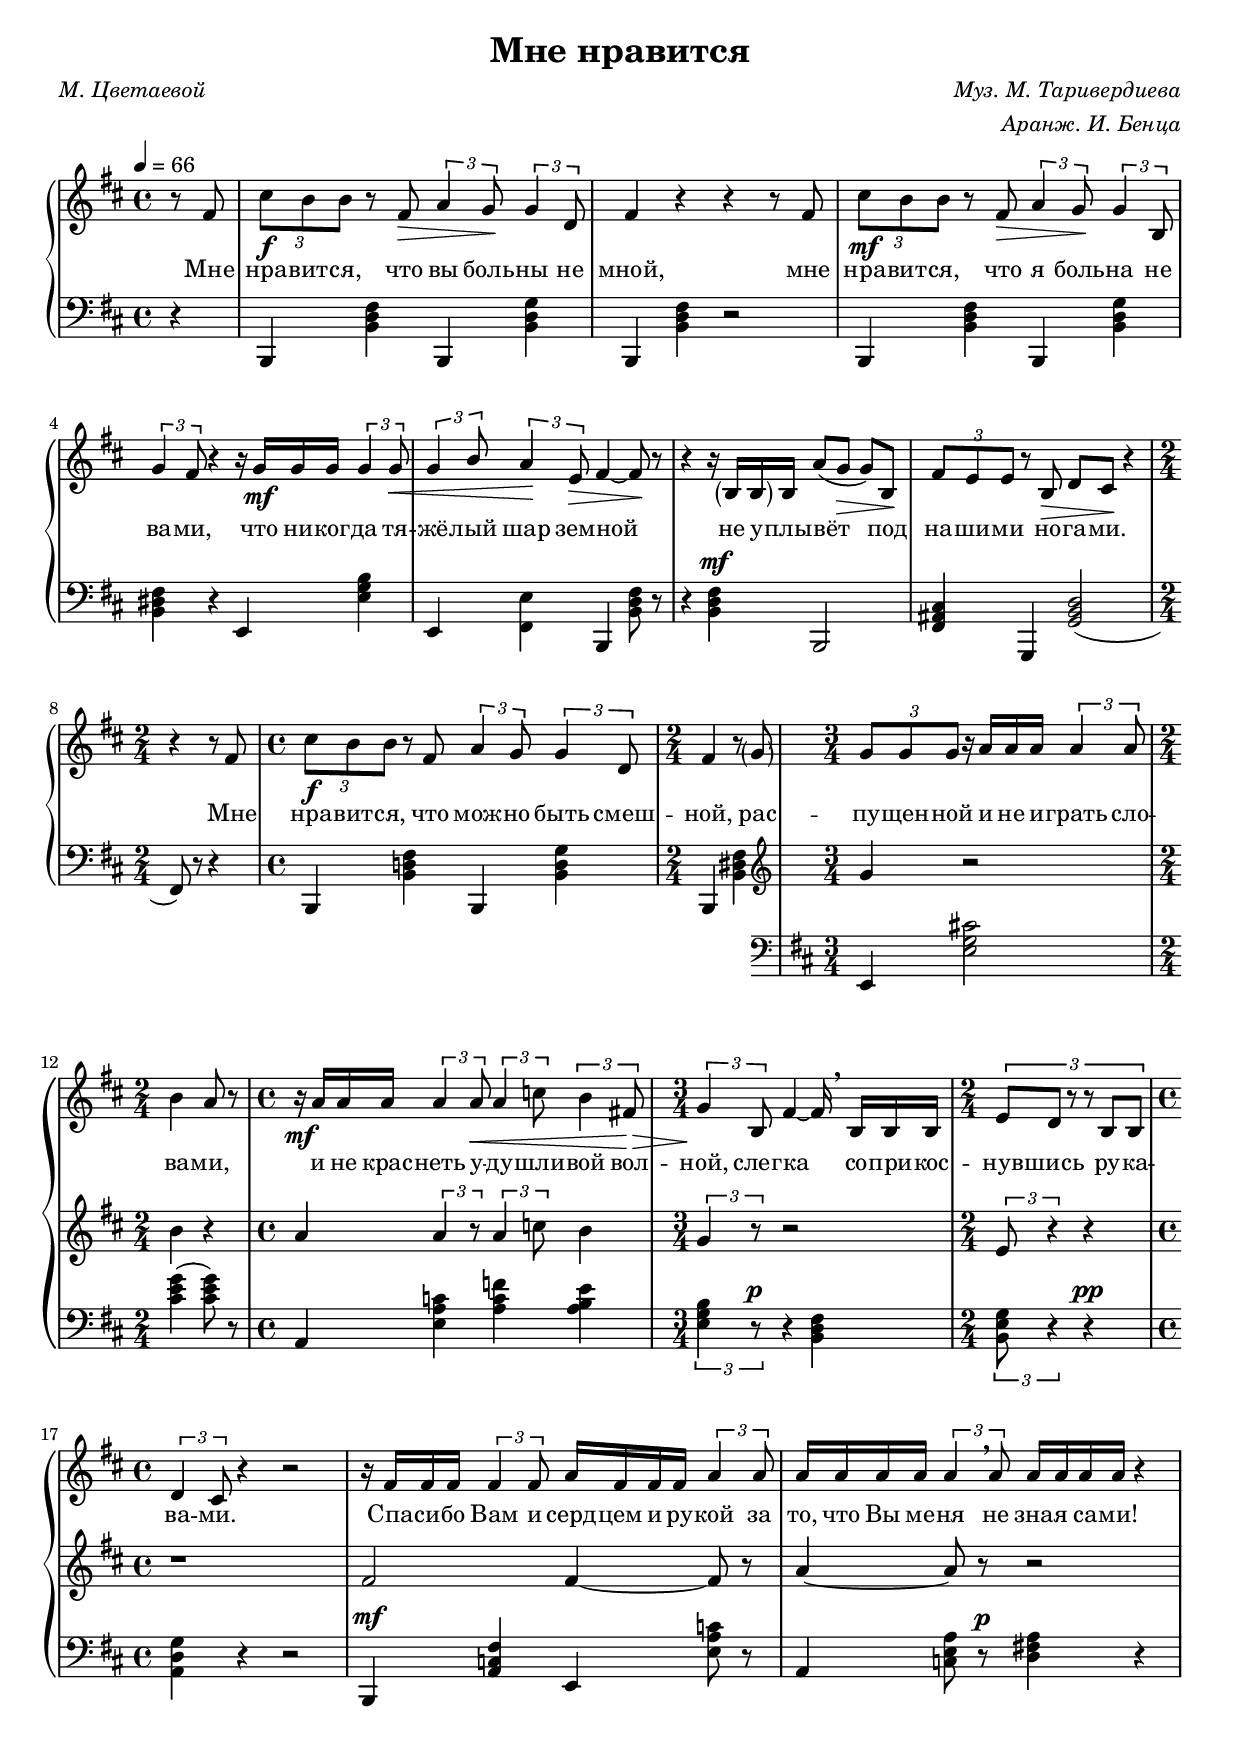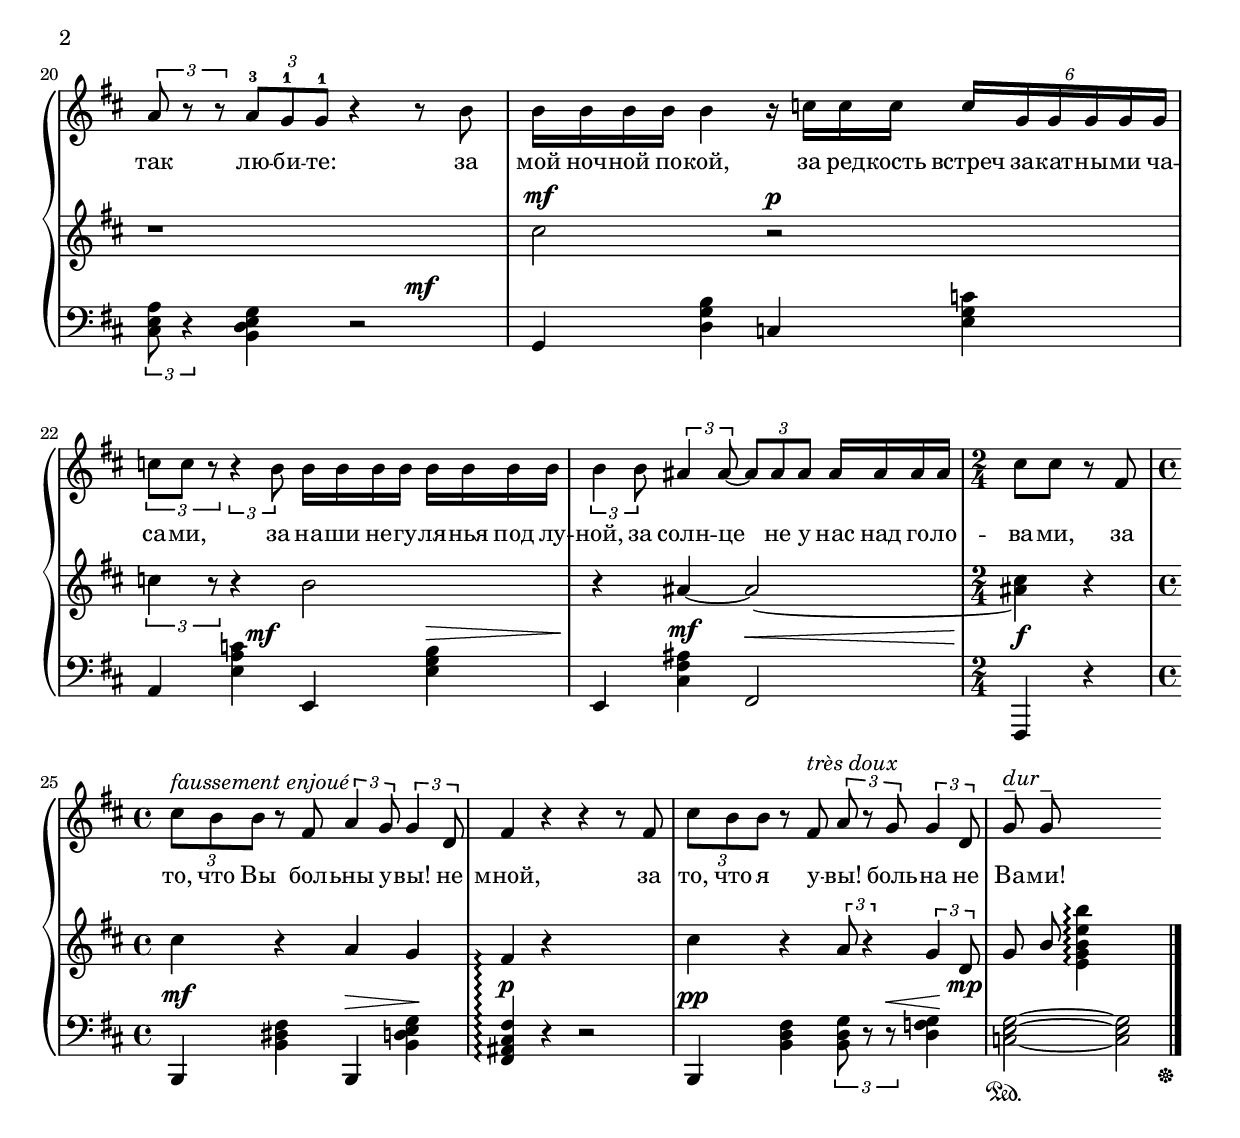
\version "2.18.2"
#(set-global-staff-size 19)
% pour les parenthèses
\include "italiano.ly"
\paper {
        indent = #0
}
% l'italique se rapproche de l'écriture manuelle
\header {
  title = \markup "Мне нравится"
  poet = \markup \italic "М. Цветаевой"
  composer = \markup \italic "Муз. М. Таривердиева"
  arranger = \markup \italic "Аранж. И. Бенца"
}

startParenthesis = {
  \once \override ParenthesesItem.stencils = #(lambda (grob)
        (let ((par-list (parentheses-item::calc-parenthesis-stencils grob)))
          (list (car par-list) point-stencil )))
}

endParenthesis = {
  \once \override ParenthesesItem.stencils = #(lambda (grob)
        (let ((par-list (parentheses-item::calc-parenthesis-stencils grob)))
          (list point-stencil (cadr par-list))))
}


\score {
\new PianoStaff << \set PianoStaff.connectArpeggios = ##t << \relative do' \context Staff=haut {
\time 4/4 \key re \major
\override ParenthesesItem.font-size = #2
\tempo 4 = 66
\partial 4 r8 fad \times 2/3 {dod'_\f si si} r fad_\>  \times 2/3 {la4 sol8\!} \times 2/3 {sol4 re8} fad4 r r r8 fad \times 2/3 {dod'_\mf si si} r fad_\> \times 2/3 {la4 sol8\!} \times 2/3 { sol4 si,8}
\times 2/3 {sol'4 fad8 } r4 r16 sol_\mf sol sol \times 2/3 {sol4 sol8_\<} \times 2/3 {sol4 \once \stemUp si8} \times 2/3 {la4\! mi8_\> } fad4 ~ fad8\! r r4 r16 \startParenthesis \parenthesize si, \endParenthesis \parenthesize si si la'8 ([sol]_\> sol) si,\!
\times 2/3 {fad'8 mi mi} r si_\> re dod\! r4 \time 2/4 r r8 fad \time 4/4 \times 2/3 {dod'_\f si si } r fad \times 2/3 {la4 sol8}  \times 2/3 {sol4 re8}  \time 2/4 fad4 \startParenthesis \parenthesize \endParenthesis r8  \parenthesize sol
\time 3/4 \times 2/3 {sol sol sol} r16 la la la \times 2/3 { la4 la8} \time 2/4 si4 la8 r \time 4/4 r16_\mf la la la  \times 2/3 { la4 la8_\<}  \times 2/3 { la4    do8}  \times 2/3 { si4 fad!8_\>} s4 s4 s4 s4\! \bar "" 
\time 3/4 \times 2/3 {sol4 si,8} fad'4 ~ fad16 \breathe  si, si si  \time 2/4 \times 2/3 { mi8 re r r si si } \time 4/4  \times 2/3 { re4 dod8 } r4 r2 r16 fad fad fad \times 2/3 { fad4 fad8 } la16 fad fad fad \times 2/3 { la4 la8}
la16 la la la \times 2/3 { la4 \breathe la8 } la16 la la la  r4 \times 2/3 {la8 r r} \times 2/3 {la^3 sol^1 sol^1} r4 r8 si 
si16 si si si si4 r16 do do do  \times 4/6 {do16 sol sol sol sol sol} \times 2/3 { do8 do r} \times 2/3 {r4 si8} \repeat unfold 8 si16 
\times 2/3 {si4 si8 } \times 2/3 { lad4 lad8 ~ } \times 2/3 { lad8 lad lad } lad16 lad lad lad \time 2/4 dod8 dod r fad, \time 4/4 \times 2/3 { dod'^\markup \italic "faussement enjoué" si si} r fad \times 2/3 { la4 sol8} \times 2/3 { sol4 re8 }
fad4 r r r8 fad \times 2/3 { dod' si si } r fad^\markup  \italic "très doux" \times 2/3 { la r sol } \times 2/3 { sol4 re8 } \autoBeamOff sol^-^\markup \italic dur sol^- s2.

}
\addlyrics  {
 
 Мне нра -- вит -- ся, что вы боль -- ны не мной,
мне нра -- вит -- ся, что я боль -- на не ва -- ми,
что ни -- ког -- да тя -- жё -- лый шар зем -- ной
не у -- плы -- вёт под на -- ши -- ми но -- га -- ми.
Мне нра -- вит -- ся, что мож -- но быть смеш -- ной,
рас -- пу -- щен -- ной и не и -- грать сло -- ва -- ми,
и не крас -- неть у -- ду -- шли -- вой вол -- ной,
слег -- ка со -- при -- кос -- нув -- шись ру -- ка -- ва -- ми.


Спа -- си -- бо Вам и серд -- цем и ру -- кой
за то, что Вы ме -- ня не зна -- я са -- ми! 
так лю -- би -- те: за мой ноч -- ной по -- кой,
за ред -- кость встреч за -- кат -- ны -- ми ча -- са -- ми,
за на -- ши не -- гу -- ля -- нья под лу -- ной,
за солн -- це не у нас над го -- ло -- ва -- ми,
за то, что Вы бол -- ьны у -- вы!  не мной,
за то, что я  у -- вы! боль -- на не Ва -- ми! 

(seconde strophe virée)
 \override LyricText #'font-shape = #'italic
Мне нравится ещё, что Вы при мне
Спокойно обнимаете другую,
Не прочите мне в адовом огне
Гореть за то, что я не Вас целую.
Что имя нежное моё, мой нежный, не
Упоминаете ни днём, ни ночью — всуе…
Что никогда в церковной тишине
Не пропоют над нами: аллилуйя!

}


                   >>               
                   
\relative do, \context Staff="bas"  { 
\clef bass
\key re \major
r4 si <si' re fad> si, <si' re sol> si, <si' re fad> r2 si,4 <si' re fad> si, <si' re sol>
<si red fad> r mi, <mi' sol si> mi, \once \stemDown <fad mi'> si, <si' re fad>8 r r4 <si re fad>^\mf si,2
<fad' lad dod>4 sol, <sol' si re>2 (fad8) r r4 si, <si' re! fad> si, <si' re sol>  si,4 <si' red fad>
<<
  \clef treble { 
  sol''4 r2 si4 r la \times 2/3 { la r8} \times 2/3 { la4 do8 } si4
  s4 s s s
  \times 2/3 { sol4 r8 } r2 \times 2/3 { mi8 r4 } r4 r1 fad2 fad4 ~ fad8 r
  la4 ~ la8 r r2 r1 
  dod2^\mf r^\p \times 2/3 {do4 r8} r4 si2
  r4 lad ~ lad2 ~ <lad! dod>4 r dod r la sol
  fad\arpeggio r s2 dod'4 r \times 2/3 {la8 r4 } \times 2/3 {sol4 re8_\mp} \autoBeamOff sol \stemUp si \stemDown <mi, sol si mi si'>4\arpeggio
  }
  \relative do  \new Staff="bas2" { 
   \clef bass
   \key re \major 
  mi,4 <mi' sol dod!>2 <dod' mi sol>4 (<dod mi sol>8) r la,4 <mi' la do>4 <la do fa> <la si mi> s1
  \times 2/3 {<mi sol si>4 r8^\p} r4 <si re fad> \times 2/3 { <si mi sol>8 r4} r4^\pp <la re sol> r r2 si,4^\mf <la' do fad> mi <mi' la do>8 r
  la,4 <do mi la>8 r^\p <re fad! la>4 r \times 2/3 {<dod mi la>8 r4}  <si re mi sol> <<re2\rest \\ {s4 s^\mf}>>
  sol,4 <re' sol si> do <mi sol do> la, << {s8 s^\mf} \\ <mi' la do>4 >> mi,4 <mi' sol si>^\>
  mi,\! <dod' fad lad>^\mf fad,2^\< fad,4^\f\! r si4^\mf <si' red fad> si,^\> <si' re mi sol>\!
  <fad lad dod fad>\arpeggio^\p r r2 si,4^\pp <si' re fad> \times 2/3 {<si re sol>8 r r^\<} <re fa sol>4 \!  <do mi sol>2\sustainOn ~ <do mi sol> \bar "" s4 \sustainOff \bar "|."
  
  
  }
  
>>
}

>>
\layout { }

  \midi {
    \context {
      \Score
      tempoWholesPerMinute = #(ly:make-moment 65 2)
      }
    }

}
% Mne nravitsya, tchto Vy bol'ny ne mnoy,
% Mne nravitsya, tchto ya bol'na ne Vami,
% Tchto nikogda tyazholyy char zemnoy
% Ne ouplyvot pod nachimi nogami.
% Mne nravitsya, tchto mozhno byt' smechnoy —
% Raspouchtchennoy — i ne igrat' slovami,
% I ne krasnet' oudouchlivoy volnoy,
% Slegka soprikosnouvchis' roukavami.
%
% Mne nravitsya yechtcho, tchto Vy pri mne
% Spokoyno obnimayete drougouyou,
% Ne protchite mne v adovom ogne
% Goret' za to, tchto ya ne Vas tselouyou.
% Tchto imya nezhnoye moyo, moy nezhnyy, ne
% Oupominayete ni dnom, ni notch'you — vsouye…
% Tchto nikogda v tserkovnoy tichine
% Ne propoyout nad nami: allilouyya!
%
% Spasibo Vam i serdtsem i roukoy
% Za to, tchto Vy menya — ne znaya sami! —
% Tak lyoubite: za moy notchnoy pokoy,
% Za redkost' vstretch zakatnymi tchasami,
% Za nachi ne-goulyan'ya pod lounoy,
% Za solntse ne ou nas nad golovami,
% Za to, tchto Vy bol'ny — ouvy! — ne mnoy,
% Za to, tchto ya bol'na — ouvy! — ne Vami!
